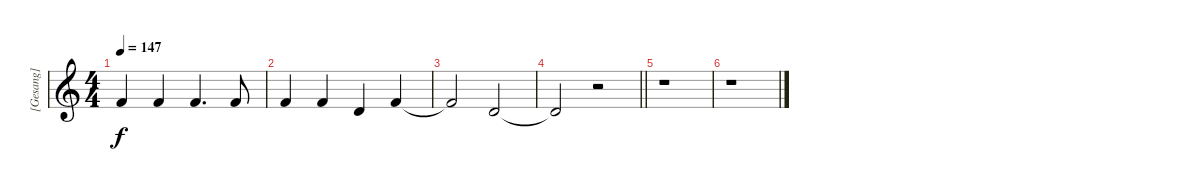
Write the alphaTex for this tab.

\track ("[Gesang]" "[Gesang]") {instrument altosax}
\staff {score}
\tuning (E4 B3 G3 D3 A2 E2) {hide}
\ts (4 4)
\tempo 147
\clef g2
\ks c
6.2.4{dy f} 6.2.4 6.2.4{d} 6.2.8 |
6.2.4 6.2.4 3.2.4 6.2.4 |
6.2{t}.2 3.2.2 |
\barLineRight lightlight
3.2{t}.2 r.2 |
r.1 |
r.1
